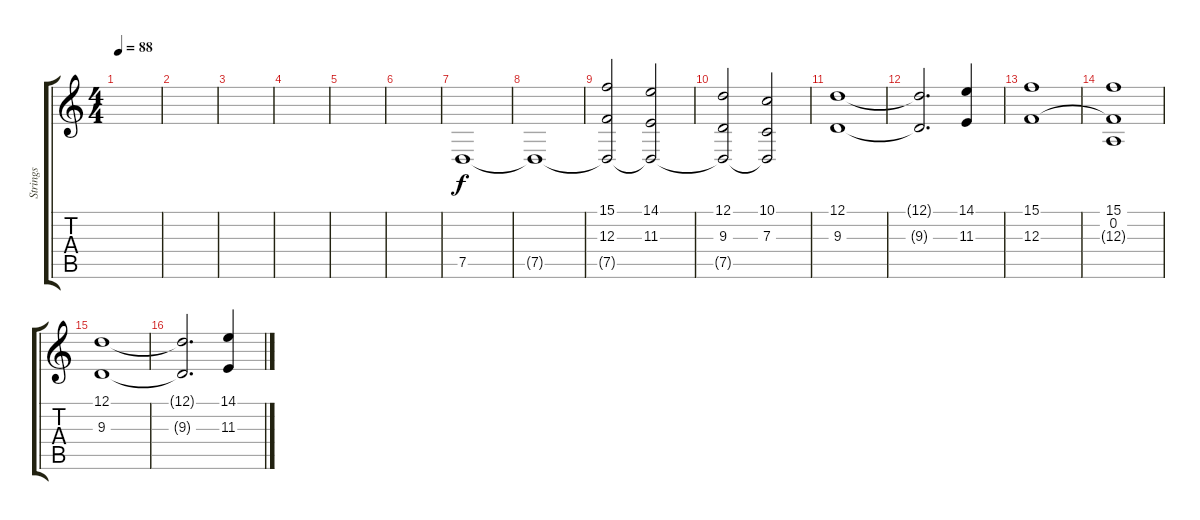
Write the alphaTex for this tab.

\track ("Strings" "Strings") {instrument stringensemble1}
\staff {score tabs}
\tuning (D4 A3 F3 C3 G2 D2) {hide}
\ts (4 4)
\tempo 88
\clef g2
\ks c
|
|
|
|
|
|
7.5.1 |
7.5{t}.1 |
(15.1 12.3 7.5{t}).2 (14.1 11.3 7.5{t}).2 |
(12.1 9.3 7.5{t}).2 (10.1 7.3 7.5{t}).2 |
(12.1 9.3).1 |
(12.1{t} 9.3{t}).2{d} (14.1 11.3).4 |
(15.1 12.3).1 |
(15.1 0.2 12.3{t}).1 |
(12.1 9.3).1 |
(12.1{t} 9.3{t}).2{d} (14.1 11.3).4
